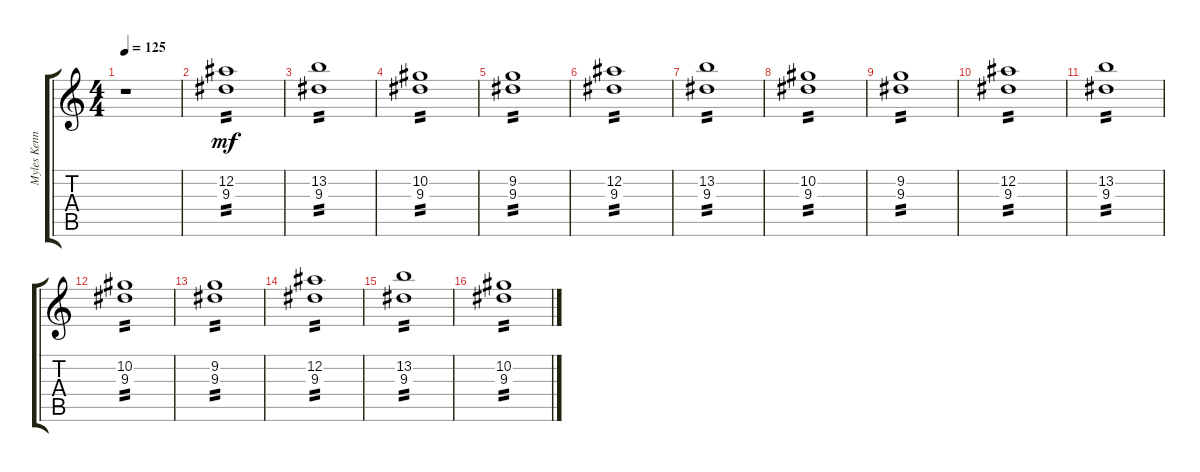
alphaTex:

\track ("Myles Kennedy - Rhythm" "Myles Kenn") {instrument distortionguitar}
\staff {score tabs}
\tuning (Eb4 Bb3 Gb3 Db3 Ab2 Eb2) {hide}
\ts (4 4)
\tempo 125
\clef g2
\ks c
r.1{dy mf} |
(12.2 9.3).1{tp 2} |
(13.2 9.3).1{tp 2} |
(10.2 9.3).1{tp 2} |
(9.2 9.3).1{tp 2} |
(12.2 9.3).1{tp 2} |
(13.2 9.3).1{tp 2} |
(10.2 9.3).1{tp 2} |
(9.2 9.3).1{tp 2} |
(12.2 9.3).1{tp 2} |
(13.2 9.3).1{tp 2} |
(10.2 9.3).1{tp 2} |
(9.2 9.3).1{tp 2} |
(12.2 9.3).1{tp 2} |
(13.2 9.3).1{tp 2} |
(10.2 9.3).1{tp 2}
